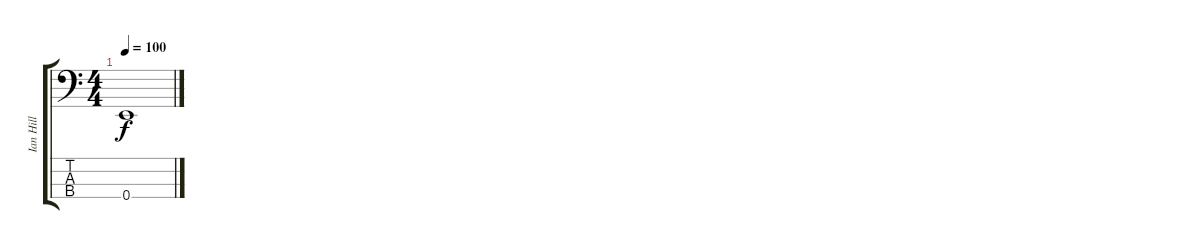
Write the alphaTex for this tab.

\track ("Ian Hill" "Ian Hill") {instrument electricbassfinger}
\staff {score tabs}
\tuning (G2 D2 A1 E1) {hide}
\ts (4 4)
\tempo 100
\clef f4
\ks c
0.4.1{dy f}
